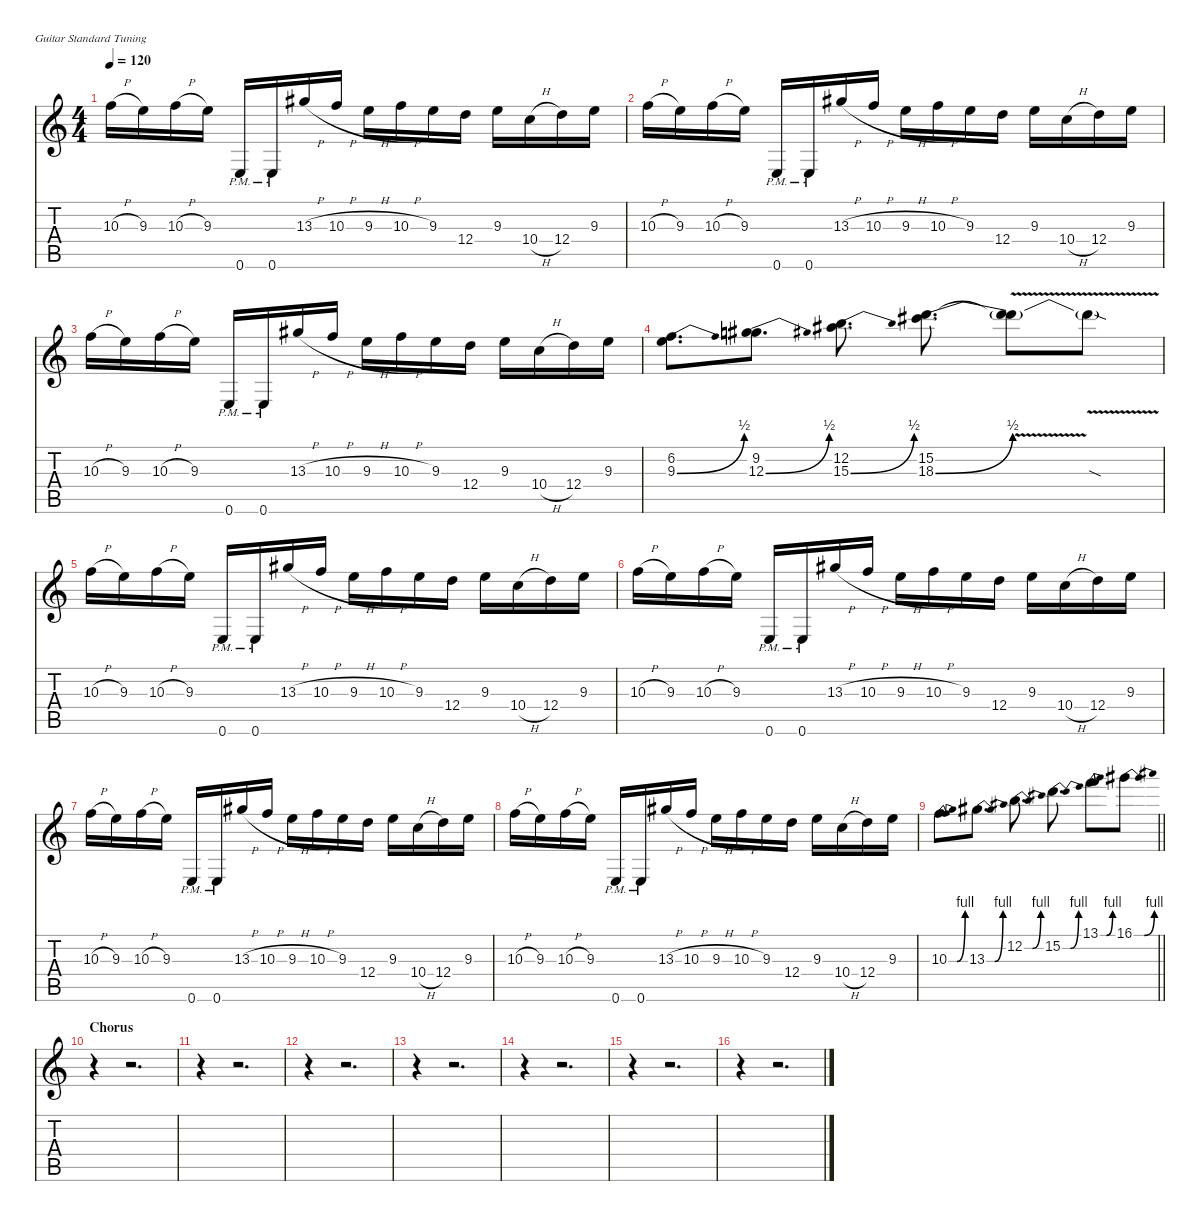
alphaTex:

\defaultSystemsLayout 4
\hideDynamics
\bracketExtendMode nobrackets
\singleTrackTrackNamePolicy hidden
\multiTrackTrackNamePolicy hidden
\firstSystemTrackNameMode fullname
\firstSystemTrackNameOrientation horizontal
\otherSystemsTrackNameOrientation horizontal
\track ("Mikael Akerfeldt - Electric Guitar 2" "dist.guit.") {instrument distortionguitar}
\staff {score tabs}
\tuning (E4 B3 G3 D3 A2 E2)
\ts (4 4)
\tempo 120
\clef g2
\ks c
10.3{h}.16{dy f beam Down} 9.3.16{beam Down} 10.3{h}.16{beam Down} 9.3.16{beam Down} 0.6{pm}.16{beam Up} 0.6{pm}.16{beam Up} 13.3{h acc #}.16{beam Up} 10.3{h}.16{beam Up} 9.3{h}.16{beam Down} 10.3{h}.16{beam Down} 9.3.16{beam Down} 12.4.16{beam Down} 9.3.16{beam Down} 10.4{h}.16{beam Down} 12.4.16{beam Down} 9.3.16{beam Down} |
10.3{h}.16{beam Down} 9.3.16{beam Down} 10.3{h}.16{beam Down} 9.3.16{beam Down} 0.6{pm}.16{beam Up} 0.6{pm}.16{beam Up} 13.3{h acc #}.16{beam Up} 10.3{h}.16{beam Up} 9.3{h}.16{beam Down} 10.3{h}.16{beam Down} 9.3.16{beam Down} 12.4.16{beam Down} 9.3.16{beam Down} 10.4{h}.16{beam Down} 12.4.16{beam Down} 9.3.16{beam Down} |
10.3{h}.16{beam Down} 9.3.16{beam Down} 10.3{h}.16{beam Down} 9.3.16{beam Down} 0.6{pm}.16{beam Up} 0.6{pm}.16{beam Up} 13.3{h acc #}.16{beam Up} 10.3{h}.16{beam Up} 9.3{h}.16{beam Down} 10.3{h}.16{beam Down} 9.3.16{beam Down} 12.4.16{beam Down} 9.3.16{beam Down} 10.4{h}.16{beam Down} 12.4.16{beam Down} 9.3.16{beam Down} |
(6.2 9.3{be (bend 0 0 60 2)}).8{d beam Down} (9.2{acc #} 12.3{be (bend 0 0 60 2)}).8{d beam Down} (12.2 15.3{be (bend 0 0 60 2) acc #}).8{d beam Down} (15.2 18.3{be (bend 0 0 60 2) acc #}).8{d beam Down} (15.2{t} 18.3{v t}).8{beam Down} 18.3{v sod t}.8{beam Down} |
10.3{h}.16{beam Down} 9.3.16{beam Down} 10.3{h}.16{beam Down} 9.3.16{beam Down} 0.6{pm}.16{beam Up} 0.6{pm}.16{beam Up} 13.3{h acc #}.16{beam Up} 10.3{h}.16{beam Up} 9.3{h}.16{beam Down} 10.3{h}.16{beam Down} 9.3.16{beam Down} 12.4.16{beam Down} 9.3.16{beam Down} 10.4{h}.16{beam Down} 12.4.16{beam Down} 9.3.16{beam Down} |
10.3{h}.16{beam Down} 9.3.16{beam Down} 10.3{h}.16{beam Down} 9.3.16{beam Down} 0.6{pm}.16{beam Up} 0.6{pm}.16{beam Up} 13.3{h acc #}.16{beam Up} 10.3{h}.16{beam Up} 9.3{h}.16{beam Down} 10.3{h}.16{beam Down} 9.3.16{beam Down} 12.4.16{beam Down} 9.3.16{beam Down} 10.4{h}.16{beam Down} 12.4.16{beam Down} 9.3.16{beam Down} |
10.3{h}.16{beam Down} 9.3.16{beam Down} 10.3{h}.16{beam Down} 9.3.16{beam Down} 0.6{pm}.16{beam Up} 0.6{pm}.16{beam Up} 13.3{h acc #}.16{beam Up} 10.3{h}.16{beam Up} 9.3{h}.16{beam Down} 10.3{h}.16{beam Down} 9.3.16{beam Down} 12.4.16{beam Down} 9.3.16{beam Down} 10.4{h}.16{beam Down} 12.4.16{beam Down} 9.3.16{beam Down} |
10.3{h}.16{beam Down} 9.3.16{beam Down} 10.3{h}.16{beam Down} 9.3.16{beam Down} 0.6{pm}.16{beam Up} 0.6{pm}.16{beam Up} 13.3{h acc #}.16{beam Up} 10.3{h}.16{beam Up} 9.3{h}.16{beam Down} 10.3{h}.16{beam Down} 9.3.16{beam Down} 12.4.16{beam Down} 9.3.16{beam Down} 10.4{h}.16{beam Down} 12.4.16{beam Down} 9.3.16{beam Down} |
\barLineRight lightlight
10.3{be (bendrelease 0 0 30 4 30 4 15 0)}.8{d beam Down} 13.3{be (bendrelease 0 0 30 4 30 4 15 0) acc #}.8{d beam Down} 12.2{be (bendrelease 0 0 30 4 30 4 15 0)}.8{d beam Down} 15.2{be (bendrelease 0 0 30 4 30 4 15 0)}.8{d beam Down} 13.1{be (bendrelease 0 0 30 4 30 4 15 0)}.8{beam Down} 16.1{be (bendrelease 0 0 30 4 30 4 15 0) acc #}.8{beam Down} |
\section ("" "Chorus")
r.4{beam Down} r.2{d beam Down} |
r.4{beam Down} r.2{d beam Down} |
r.4{beam Down} r.2{d beam Down} |
r.4{beam Down} r.2{d beam Down} |
r.4{beam Down} r.2{d beam Down} |
r.4{beam Down} r.2{d beam Down} |
r.4{beam Down} r.2{d beam Down}
